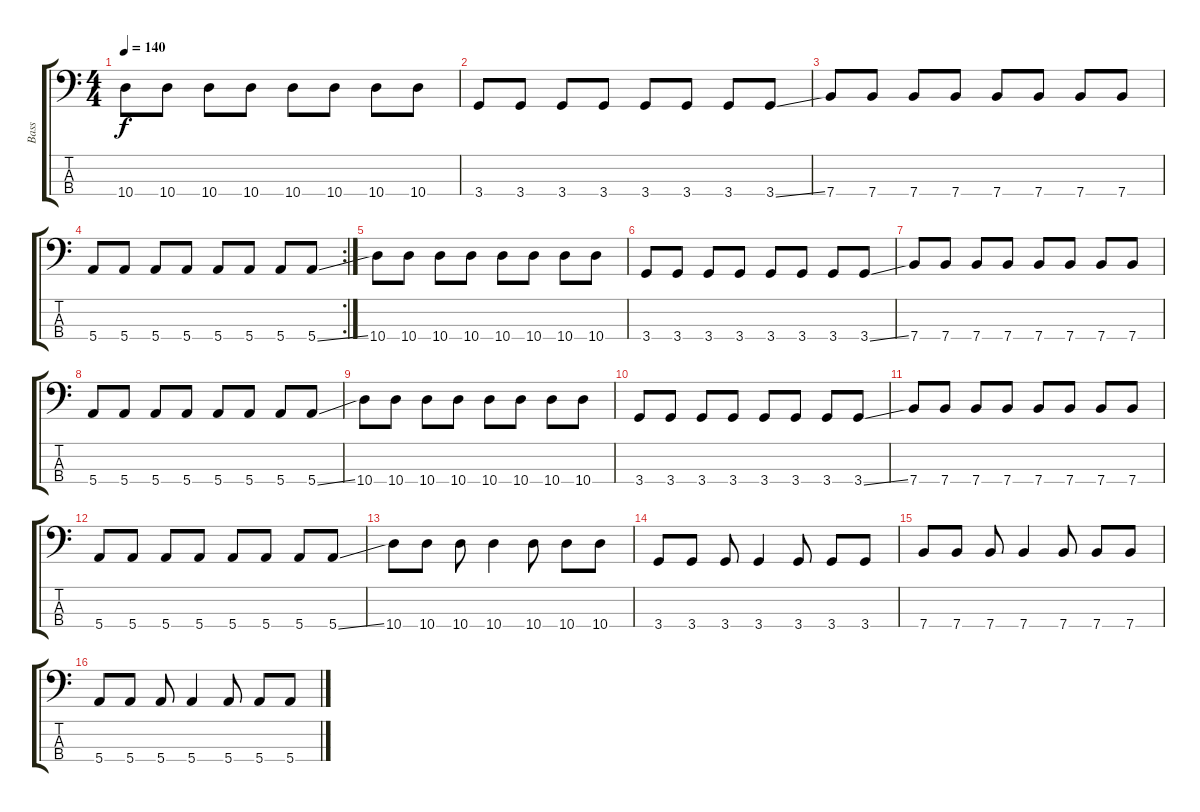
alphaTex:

\track ("Bass" "Bass") {instrument electricbassfinger}
\staff {score tabs}
\tuning (G2 D2 A1 E1) {hide}
\ts (4 4)
\tempo 140
\clef f4
\ks c
10.4.8{dy f} 10.4.8 10.4.8 10.4.8 10.4.8 10.4.8 10.4.8 10.4.8 |
3.4.8 3.4.8 3.4.8 3.4.8 3.4.8 3.4.8 3.4.8 3.4{ss}.8 |
7.4.8 7.4.8 7.4.8 7.4.8 7.4.8 7.4.8 7.4.8 7.4.8 |
\rc 2
5.4.8 5.4.8 5.4.8 5.4.8 5.4.8 5.4.8 5.4.8 5.4{ss}.8 |
10.4.8 10.4.8 10.4.8 10.4.8 10.4.8 10.4.8 10.4.8 10.4.8 |
3.4.8 3.4.8 3.4.8 3.4.8 3.4.8 3.4.8 3.4.8 3.4{ss}.8 |
7.4.8 7.4.8 7.4.8 7.4.8 7.4.8 7.4.8 7.4.8 7.4.8 |
5.4.8 5.4.8 5.4.8 5.4.8 5.4.8 5.4.8 5.4.8 5.4{ss}.8 |
10.4.8 10.4.8 10.4.8 10.4.8 10.4.8 10.4.8 10.4.8 10.4.8 |
3.4.8 3.4.8 3.4.8 3.4.8 3.4.8 3.4.8 3.4.8 3.4{ss}.8 |
7.4.8 7.4.8 7.4.8 7.4.8 7.4.8 7.4.8 7.4.8 7.4.8 |
5.4.8 5.4.8 5.4.8 5.4.8 5.4.8 5.4.8 5.4.8 5.4{ss}.8 |
10.4.8 10.4.8 10.4.8 10.4.4 10.4.8 10.4.8 10.4.8 |
3.4.8 3.4.8 3.4.8 3.4.4 3.4.8 3.4.8 3.4.8 |
7.4.8 7.4.8 7.4.8 7.4.4 7.4.8 7.4.8 7.4.8 |
5.4.8 5.4.8 5.4.8 5.4.4 5.4.8 5.4.8 5.4.8
